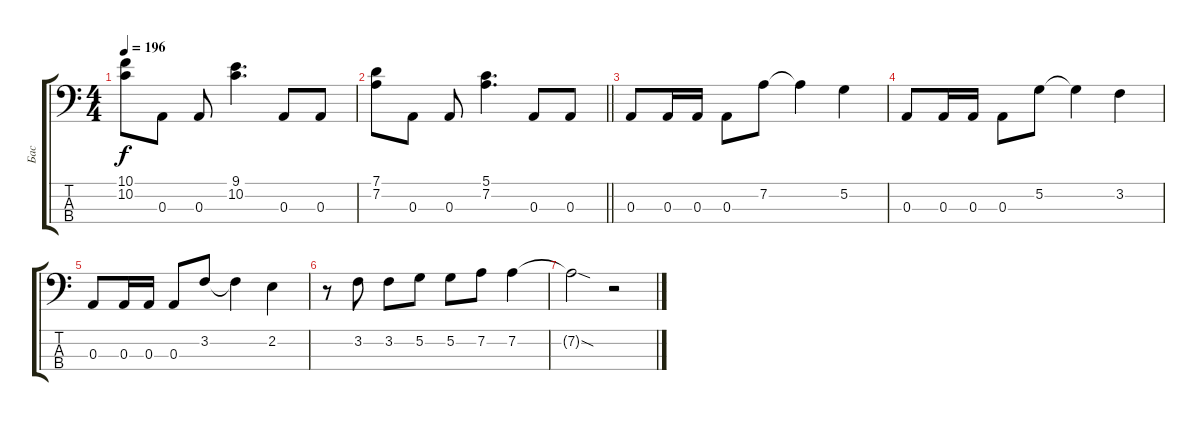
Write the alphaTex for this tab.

\track ("Бас" "Бас") {instrument electricbasspick}
\staff {score tabs}
\tuning (G2 D2 A1 E1) {hide}
\ts (4 4)
\tempo 196
\clef f4
\ks c
(10.1 10.2).8{dy f} 0.3.8 0.3.8 (9.1 10.2).4{d} 0.3.8 0.3.8 |
\barLineRight lightlight
(7.1 7.2).8 0.3.8 0.3.8 (5.1 7.2).4{d} 0.3.8 0.3.8 |
0.3.8 0.3.16 0.3.16 0.3.8 7.2.8 7.2{t}.4 5.2.4 |
0.3.8 0.3.16 0.3.16 0.3.8 5.2.8 5.2{t}.4 3.2.4 |
0.3.8 0.3.16 0.3.16 0.3.8 3.2.8 3.2{t}.4 2.2.4 |
r.8 3.2.8 3.2.8 5.2.8 5.2.8 7.2.8 7.2.4 |
7.2{sod t}.2 r.2
